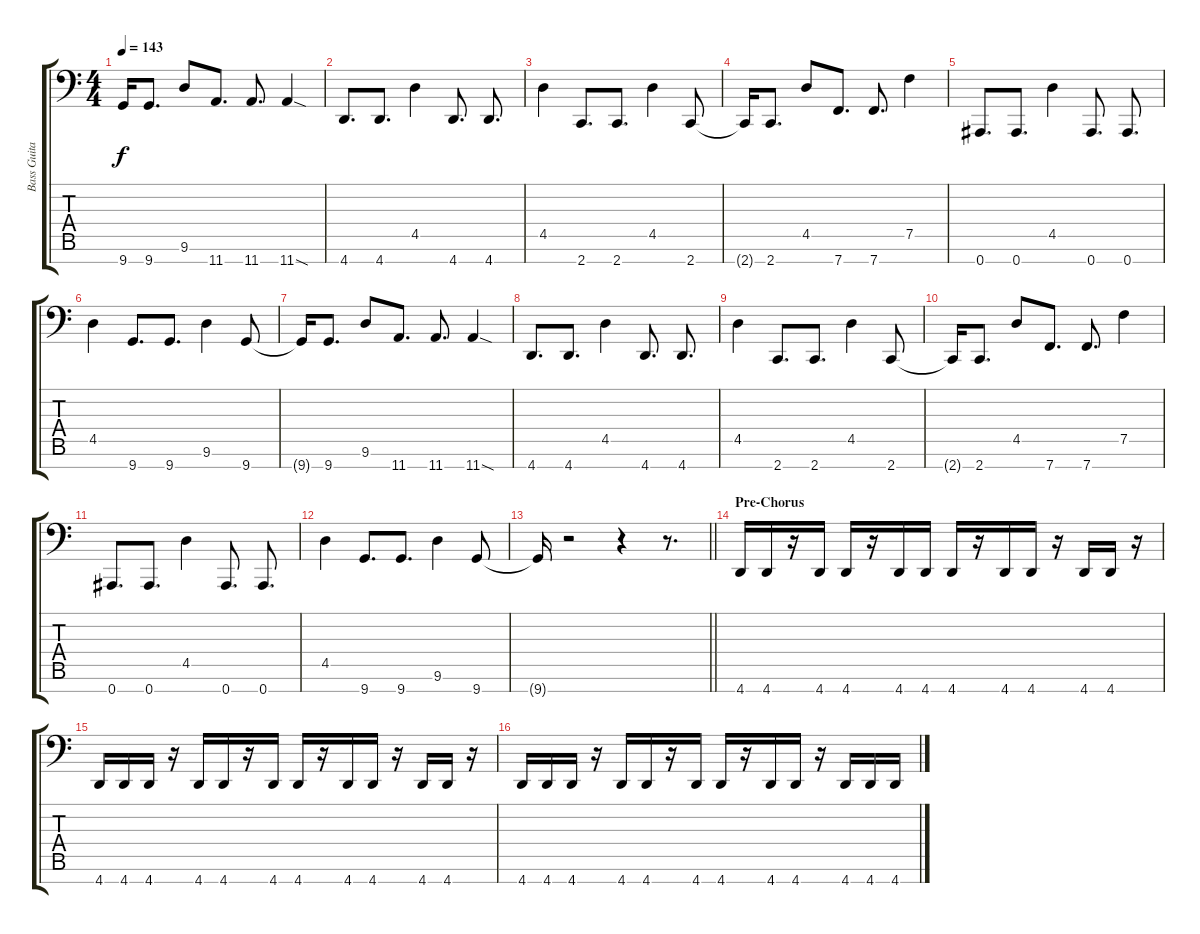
\track ("Bass Guitar" "Bass Guita") {instrument electricbassfinger}
\staff {score tabs}
\tuning (Eb3 Bb2 F2 Eb2 Bb1 F1 Bb0) {hide}
\ts (4 4)
\tempo 143
\clef f4
\ks c
9.7{t}.16{dy f} 9.7.8{d} 9.6.8 11.7.8{d} 11.7.8{d} 11.7{sod}.4 |
4.7.8{d} 4.7.8{d} 4.5.4 4.7.8{d} 4.7.8{d} |
4.5.4 2.7.8{d} 2.7.8{d} 4.5.4 2.7.8 |
2.7{t}.16 2.7.8{d} 4.5.8 7.7.8{d} 7.7.8{d} 7.5.4 |
0.7.8{d} 0.7.8{d} 4.5.4 0.7.8{d} 0.7.8{d} |
4.5.4 9.7.8{d} 9.7.8{d} 9.6.4 9.7.8 |
9.7{t}.16 9.7.8{d} 9.6.8 11.7.8{d} 11.7.8{d} 11.7{sod}.4 |
4.7.8{d} 4.7.8{d} 4.5.4 4.7.8{d} 4.7.8{d} |
4.5.4 2.7.8{d} 2.7.8{d} 4.5.4 2.7.8 |
2.7{t}.16 2.7.8{d} 4.5.8 7.7.8{d} 7.7.8{d} 7.5.4 |
0.7.8{d} 0.7.8{d} 4.5.4 0.7.8{d} 0.7.8{d} |
4.5.4 9.7.8{d} 9.7.8{d} 9.6.4 9.7.8 |
\barLineRight lightlight
9.7{t}.16 r.2 r.4 r.8{d} |
\section ("" "Pre-Chorus")
4.7.16{instrument electricbassfinger} 4.7.16 r.16 4.7.16 4.7.16 r.16 4.7.16 4.7.16 4.7.16 r.16 4.7.16 4.7.16 r.16 4.7.16 4.7.16 r.16 |
4.7.16 4.7.16 4.7.16 r.16 4.7.16 4.7.16 r.16 4.7.16 4.7.16 r.16 4.7.16 4.7.16 r.16 4.7.16 4.7.16 r.16 |
4.7.16 4.7.16 4.7.16 r.16 4.7.16 4.7.16 r.16 4.7.16 4.7.16 r.16 4.7.16 4.7.16 r.16 4.7.16 4.7.16 4.7.16
